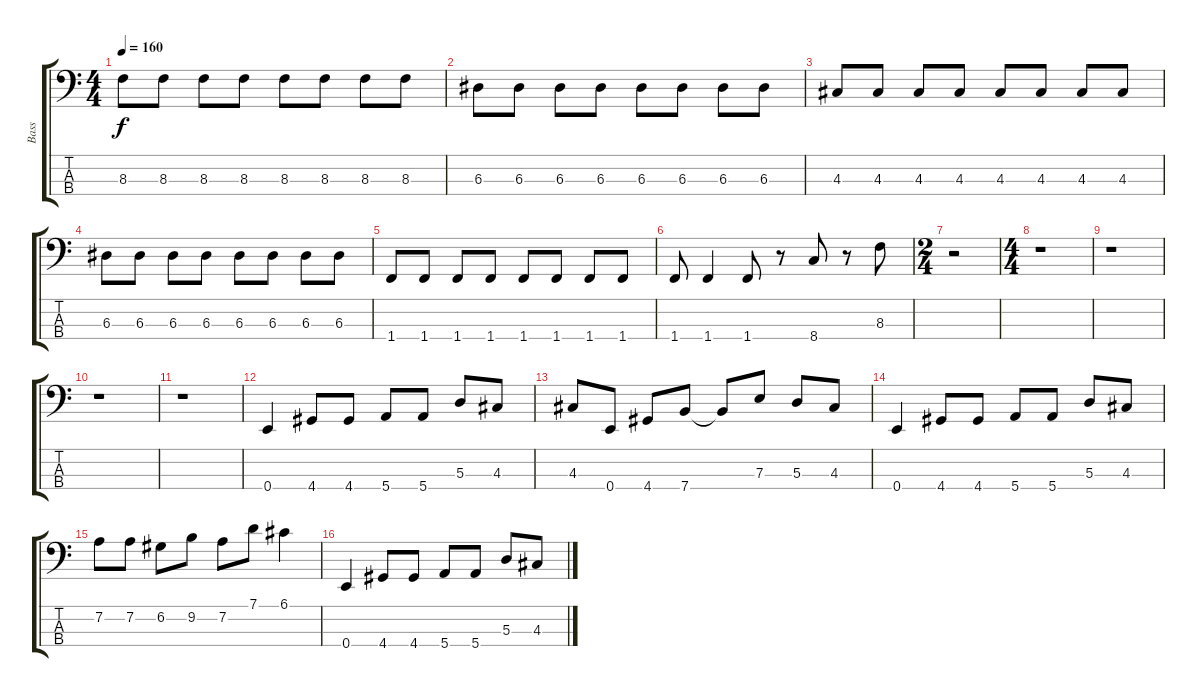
\track ("Bass" "Bass") {instrument electricbasspick}
\staff {score tabs}
\tuning (G2 D2 A1 E1) {hide}
\ts (4 4)
\tempo 160
\clef f4
\ks c
8.3.8{dy f} 8.3.8 8.3.8 8.3.8 8.3.8 8.3.8 8.3.8 8.3.8 |
6.3.8 6.3.8 6.3.8 6.3.8 6.3.8 6.3.8 6.3.8 6.3.8 |
4.3.8 4.3.8 4.3.8 4.3.8 4.3.8 4.3.8 4.3.8 4.3.8 |
6.3.8 6.3.8 6.3.8 6.3.8 6.3.8 6.3.8 6.3.8 6.3.8 |
1.4.8 1.4.8 1.4.8 1.4.8 1.4.8 1.4.8 1.4.8 1.4.8 |
1.4.8 1.4.4 1.4.8 r.8 8.4.8 r.8 8.3.8 |
\ts (2 4)
r.2 |
\ts (4 4)
r.1 |
r.1 |
r.1 |
r.1 |
0.4.4 4.4.8 4.4.8 5.4.8 5.4.8 5.3.8 4.3.8 |
4.3.8 0.4.8 4.4.8 7.4.8 7.4{t}.8 7.3.8 5.3.8 4.3.8 |
0.4.4 4.4.8 4.4.8 5.4.8 5.4.8 5.3.8 4.3.8 |
7.2.8 7.2.8 6.2.8 9.2.8 7.2.8 7.1.8 6.1.4 |
0.4.4 4.4.8 4.4.8 5.4.8 5.4.8 5.3.8 4.3.8
